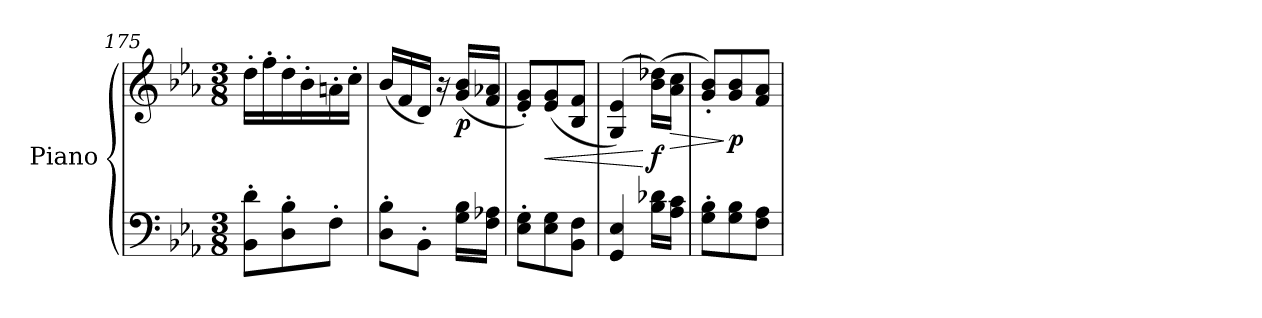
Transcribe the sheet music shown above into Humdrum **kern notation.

**kern	**kern	**dynam
*part1	*part1	*part1
*staff2	*staff1	*staff1/2
*I"Piano	*	*
*I'Pno.	*	*
*clefF4	*clefG2	*
*k[b-e-a-]	*k[b-e-a-]	*
*M3/8	*M3/8	*
=175	=175	=175
8BB-\' 8d\'L	16dd'\LL	.
.	16ff'\	.
8D\' 8B-\'	16dd'\	.
.	16b-'\	.
8F'\J	16an'\	.
.	16cc'\JJ	.
=176	=176	=176
8D\' 8B-\'L	(<16b-/LL	.
.	16f/	.
8BB-'\J	16d/JJ)	.
.	16r	.
!	!	!LO:DY:b
16G\ 16B-\LL	(<16g/ 16b-/LL	p
16F\ 16A-X\JJ	16f/ 16a-X/JJ	.
=177	=177	=177
8E-\' 8G\'L	8e-/' 8g/'L)	.
!	!	!LO:HP:b
8E-\ 8G\	(<8e-/ 8g/	<
8BB-\ 8F\J	8B-/ 8f/J	.
=178	=178	=178
4GG/ 4E-/	(>4G/ 4e-/)	.
!	!	!LO:DY:n=1:b
16B-\ 16d-X\LL	(>16b-\ 16dd-X\LL)	[ f
!	!	!LO:HP:b
16A-\ 16c\JJ	16a-\ 16cc\JJ	>
=179	=179	=179
8G\' 8B-\'L	8g/' 8b-/'L)	.
!	!	!LO:DY:n=1:b
8G\ 8B-\	8g/ 8b-/	] p
8F\ 8A-\J	8f/ 8a-/J	.
=	=	=
*-	*-	*-
